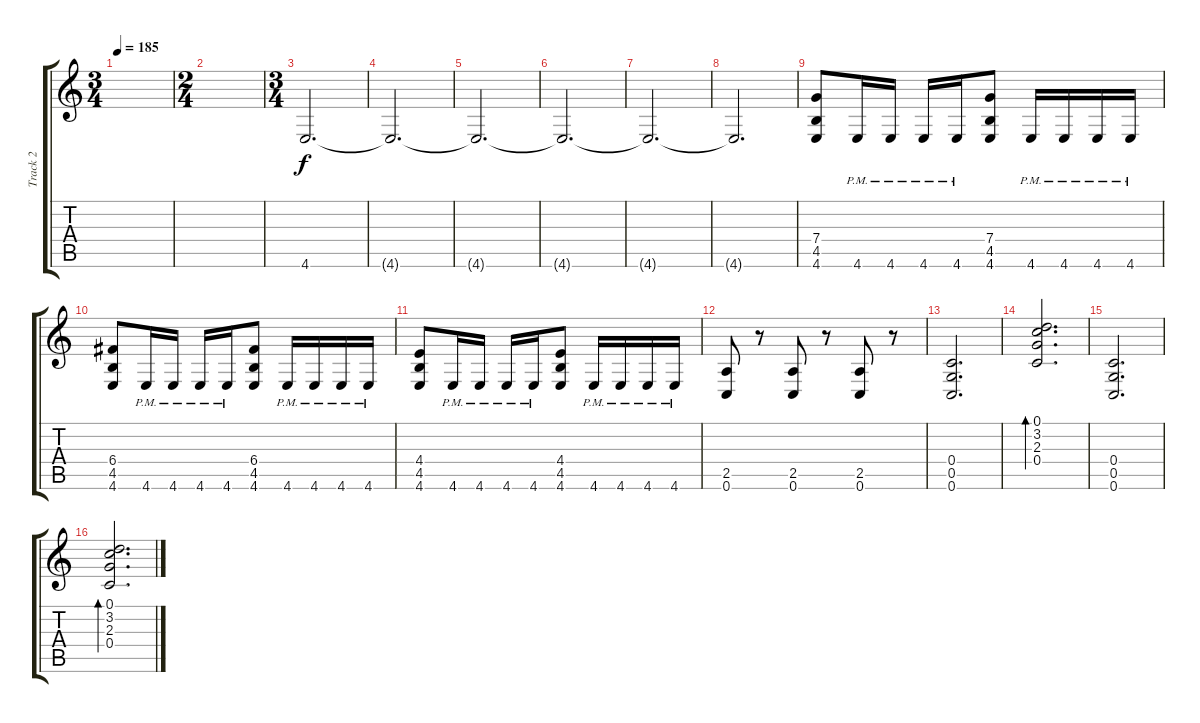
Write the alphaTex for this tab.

\track ("Track 2" "Track 2") {instrument overdrivenguitar}
\staff {score tabs}
\tuning (D4 A3 F3 C3 G2 C2) {hide}
\ts (3 4)
\tempo 185
\clef g2
\ks c
|
\ts (2 4)
|
\ts (3 4)
4.6.2{d volume 16} |
4.6{t}.2{d} |
4.6{t}.2{d} |
4.6{t}.2{d} |
4.6{t}.2{d} |
4.6{t}.2{d} |
(7.4 4.5 4.6).8{instrument overdrivenguitar} 4.6{pm}.16 4.6{pm}.16 4.6{pm}.16 4.6{pm}.16 (7.4 4.5 4.6).8 4.6{pm}.16 4.6{pm}.16 4.6{pm}.16 4.6{pm}.16 |
(6.4 4.5 4.6).8 4.6{pm}.16 4.6{pm}.16 4.6{pm}.16 4.6{pm}.16 (6.4 4.5 4.6).8 4.6{pm}.16 4.6{pm}.16 4.6{pm}.16 4.6{pm}.16 |
(4.4 4.5 4.6).8 4.6{pm}.16 4.6{pm}.16 4.6{pm}.16 4.6{pm}.16 (4.4 4.5 4.6).8 4.6{pm}.16 4.6{pm}.16 4.6{pm}.16 4.6{pm}.16 |
(2.5 0.6).8 r.8 (2.5 0.6).8 r.8 (2.5 0.6).8 r.8 |
(0.4 0.5 0.6).2{d} |
(0.1 3.2 2.3 0.4).2{d bd 480} |
(0.4 0.5 0.6).2{d} |
(0.1 3.2 2.3 0.4).2{d bd 480}
